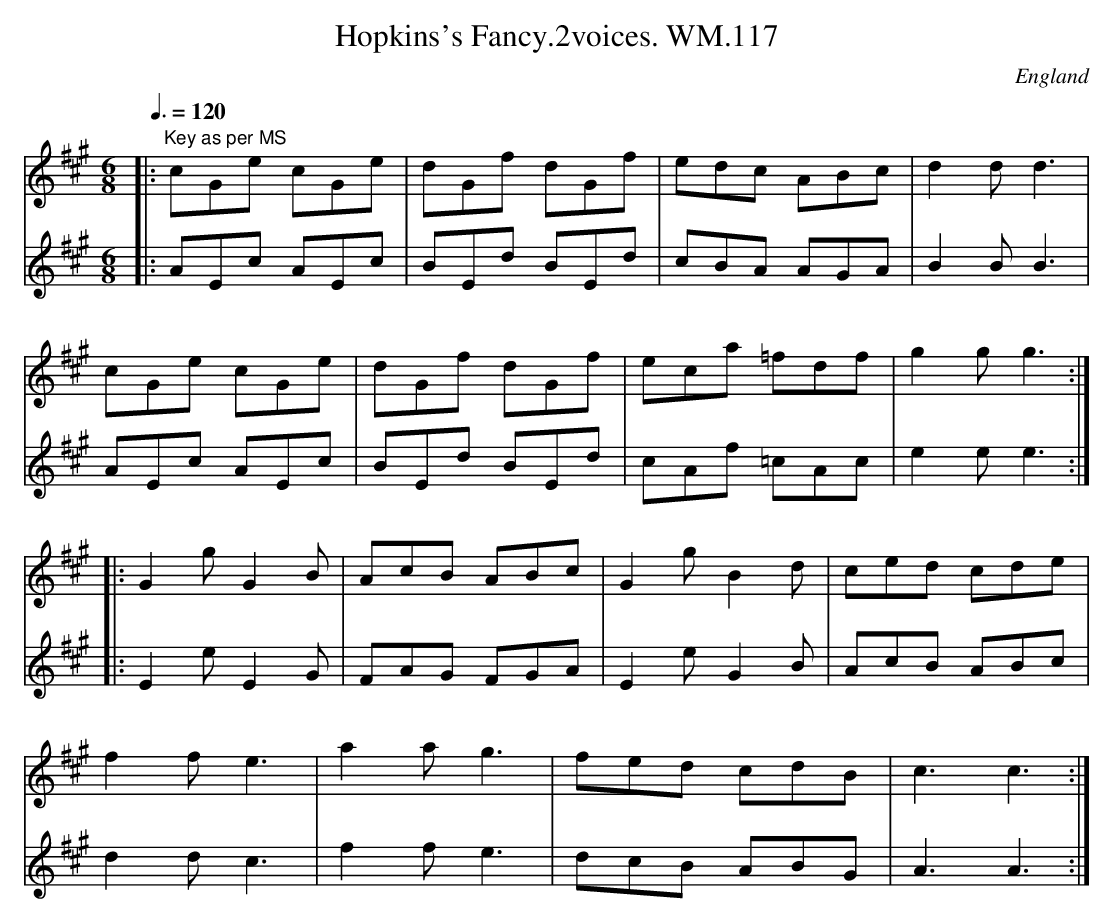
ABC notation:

X:1
T:Hopkins's Fancy.2voices. WM.117
M:6/8
L:1/8
Q:3/8=120
O:England
K:A major
[V:1]|:"Key as per MS"cGe cGe|dGf dGf|edc ABc|d2dd3|!
[V:2]|:AEc AEc|BEd BEd|cBA AGA|B2BB3|!
[V:1]cGe cGe|dGf dGf|eca =fdf|g2gg3:|!
[V:2]AEc AEc|BEd BEd|cAf =cAc|e2ee3:|!
[V:1]|:G2gG2B|AcB ABc|G2gB2d|ced cde|!
[V:2]|:E2eE2G|FAG FGA|E2eG2B|AcB ABc|!
[V:1]f2fe3|a2ag3|fed cdB|c3c3:|
[V:2]d2dc3|f2fe3|dcB ABG|A3A3:|
